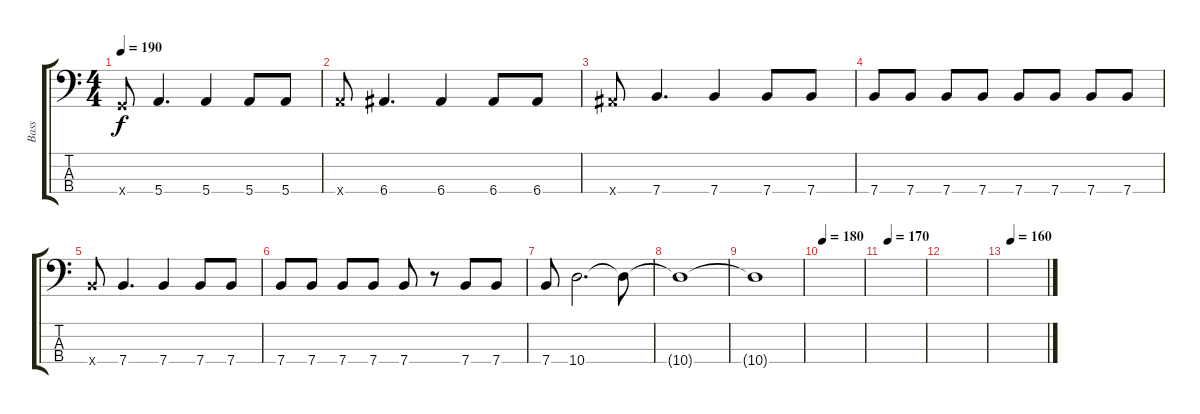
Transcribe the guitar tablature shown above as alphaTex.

\track ("Bass" "Bass") {instrument electricbasspick}
\staff {score tabs}
\tuning (G2 D2 A1 E1) {hide}
\ts (4 4)
\tempo 190
\clef f4
\ks c
3.4{x}.8{dy f} 5.4.4{d} 5.4.4 5.4.8 5.4.8 |
5.4{x}.8 6.4.4{d} 6.4.4 6.4.8 6.4.8 |
6.4{x}.8 7.4.4{d} 7.4.4 7.4.8 7.4.8 |
7.4.8 7.4.8 7.4.8 7.4.8 7.4.8 7.4.8 7.4.8 7.4.8 |
7.4{x}.8 7.4.4{d} 7.4.4 7.4.8 7.4.8 |
7.4.8 7.4.8 7.4.8 7.4.8 7.4.8 r.8 7.4.8 7.4.8 |
7.4.8 10.4.2{d volume 0} 10.4{t}.8 |
10.4{t}.1 |
10.4{t}.1 |
\tempo 180
|
\tempo (170 0.125)
|
|
\tempo (160 0.125)
